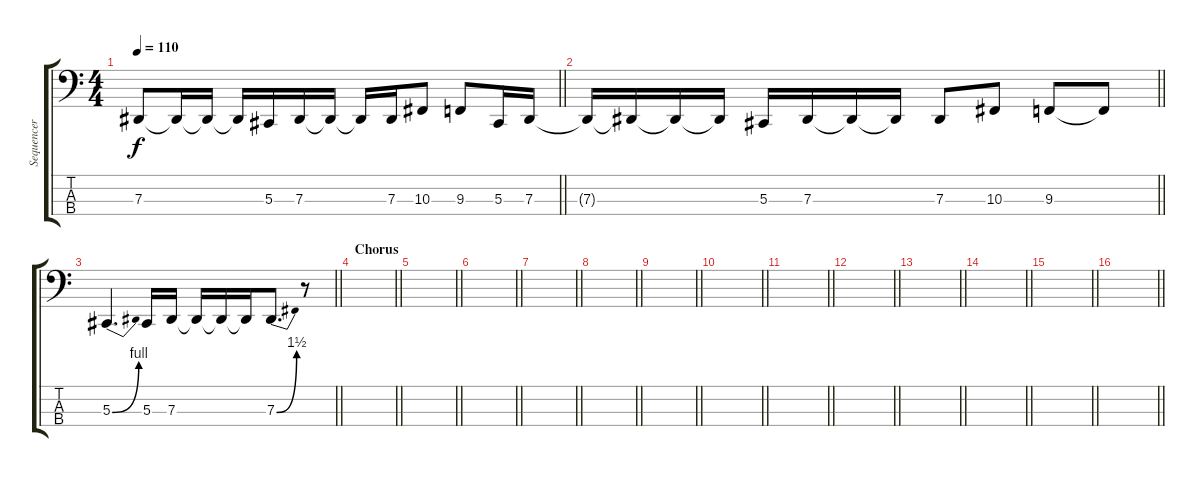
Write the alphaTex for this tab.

\track ("Sequencer" "Sequencer") {instrument lead1square}
\staff {score tabs}
\tuning (Gb2 Db2 Ab1 Eb1) {hide}
\ts (4 4)
\tempo 110
\clef f4
\barLineRight lightlight
\ks c
7.3.8{dy f} 7.3{t}.16 7.3{t}.16 7.3{t}.16 5.3.16 7.3.16 7.3{t}.16 7.3{t}.16 7.3.16 10.3.8 9.3.8 5.3.16 7.3.16 |
\barLineRight lightlight
7.3{t}.16 7.3{t}.16 7.3{t}.16 7.3{t}.16 5.3.16 7.3.16 7.3{t}.16 7.3{t}.16 7.3.8 10.3.8 9.3.8 9.3{t}.8 |
\barLineRight lightlight
5.3{be (bend 0 0 60 4)}.4{d} 5.3.16 7.3.16 7.3{t}.16 7.3{t}.16 7.3{t}.16 7.3{be (bend 0 0 60 6)}.8{d} r.8 |
\section ("" "Chorus")
\barLineRight lightlight
|
\barLineRight lightlight
|
\barLineRight lightlight
|
\barLineRight lightlight
|
\barLineRight lightlight
|
\barLineRight lightlight
|
\barLineRight lightlight
|
\barLineRight lightlight
|
\barLineRight lightlight
|
\barLineRight lightlight
|
\barLineRight lightlight
|
\barLineRight lightlight
|
\barLineRight lightlight
